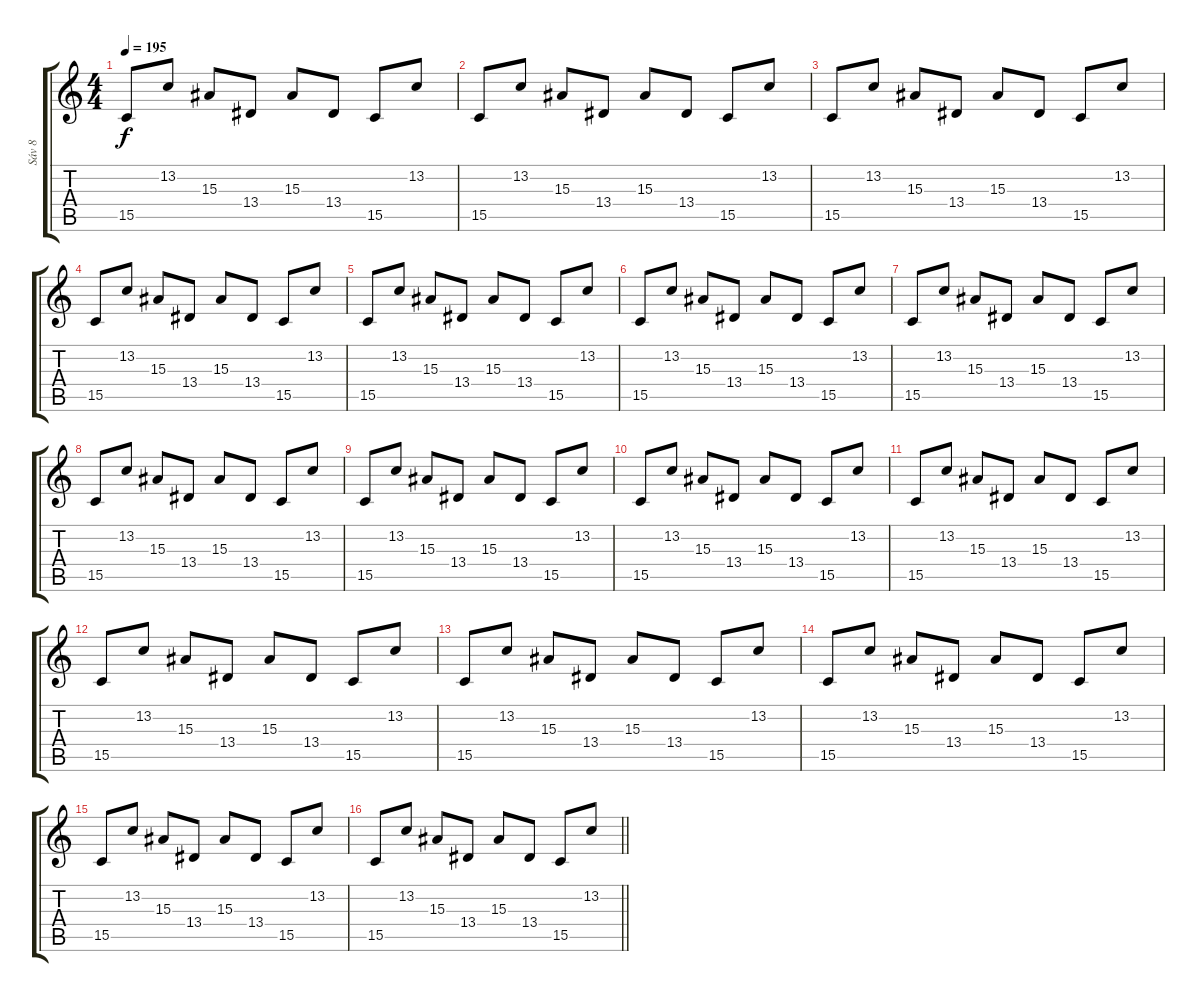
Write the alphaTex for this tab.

\track ("Sáv 8" "Sáv 8") {instrument woodblock}
\staff {score tabs}
\tuning (E4 B3 G3 D3 A2 E2) {hide}
\ts (4 4)
\tempo 195
\clef g2
\ks c
15.5.8{dy f} 13.2.8 15.3.8 13.4.8 15.3.8 13.4.8 15.5.8 13.2.8 |
15.5.8 13.2.8 15.3.8 13.4.8 15.3.8 13.4.8 15.5.8 13.2.8 |
15.5.8 13.2.8 15.3.8 13.4.8 15.3.8 13.4.8 15.5.8 13.2.8 |
15.5.8 13.2.8 15.3.8 13.4.8 15.3.8 13.4.8 15.5.8 13.2.8 |
15.5.8 13.2.8 15.3.8 13.4.8 15.3.8 13.4.8 15.5.8 13.2.8 |
15.5.8 13.2.8 15.3.8 13.4.8 15.3.8 13.4.8 15.5.8 13.2.8 |
15.5.8 13.2.8 15.3.8 13.4.8 15.3.8 13.4.8 15.5.8 13.2.8 |
15.5.8 13.2.8 15.3.8 13.4.8 15.3.8 13.4.8 15.5.8 13.2.8 |
15.5.8 13.2.8 15.3.8 13.4.8 15.3.8 13.4.8 15.5.8 13.2.8 |
15.5.8 13.2.8 15.3.8 13.4.8 15.3.8 13.4.8 15.5.8 13.2.8 |
15.5.8 13.2.8 15.3.8 13.4.8 15.3.8 13.4.8 15.5.8 13.2.8 |
15.5.8 13.2.8 15.3.8 13.4.8 15.3.8 13.4.8 15.5.8 13.2.8 |
15.5.8 13.2.8 15.3.8 13.4.8 15.3.8 13.4.8 15.5.8 13.2.8 |
15.5.8 13.2.8 15.3.8 13.4.8 15.3.8 13.4.8 15.5.8 13.2.8 |
15.5.8 13.2.8 15.3.8 13.4.8 15.3.8 13.4.8 15.5.8 13.2.8 |
\barLineRight lightlight
15.5.8 13.2.8 15.3.8 13.4.8 15.3.8 13.4.8 15.5.8 13.2.8
